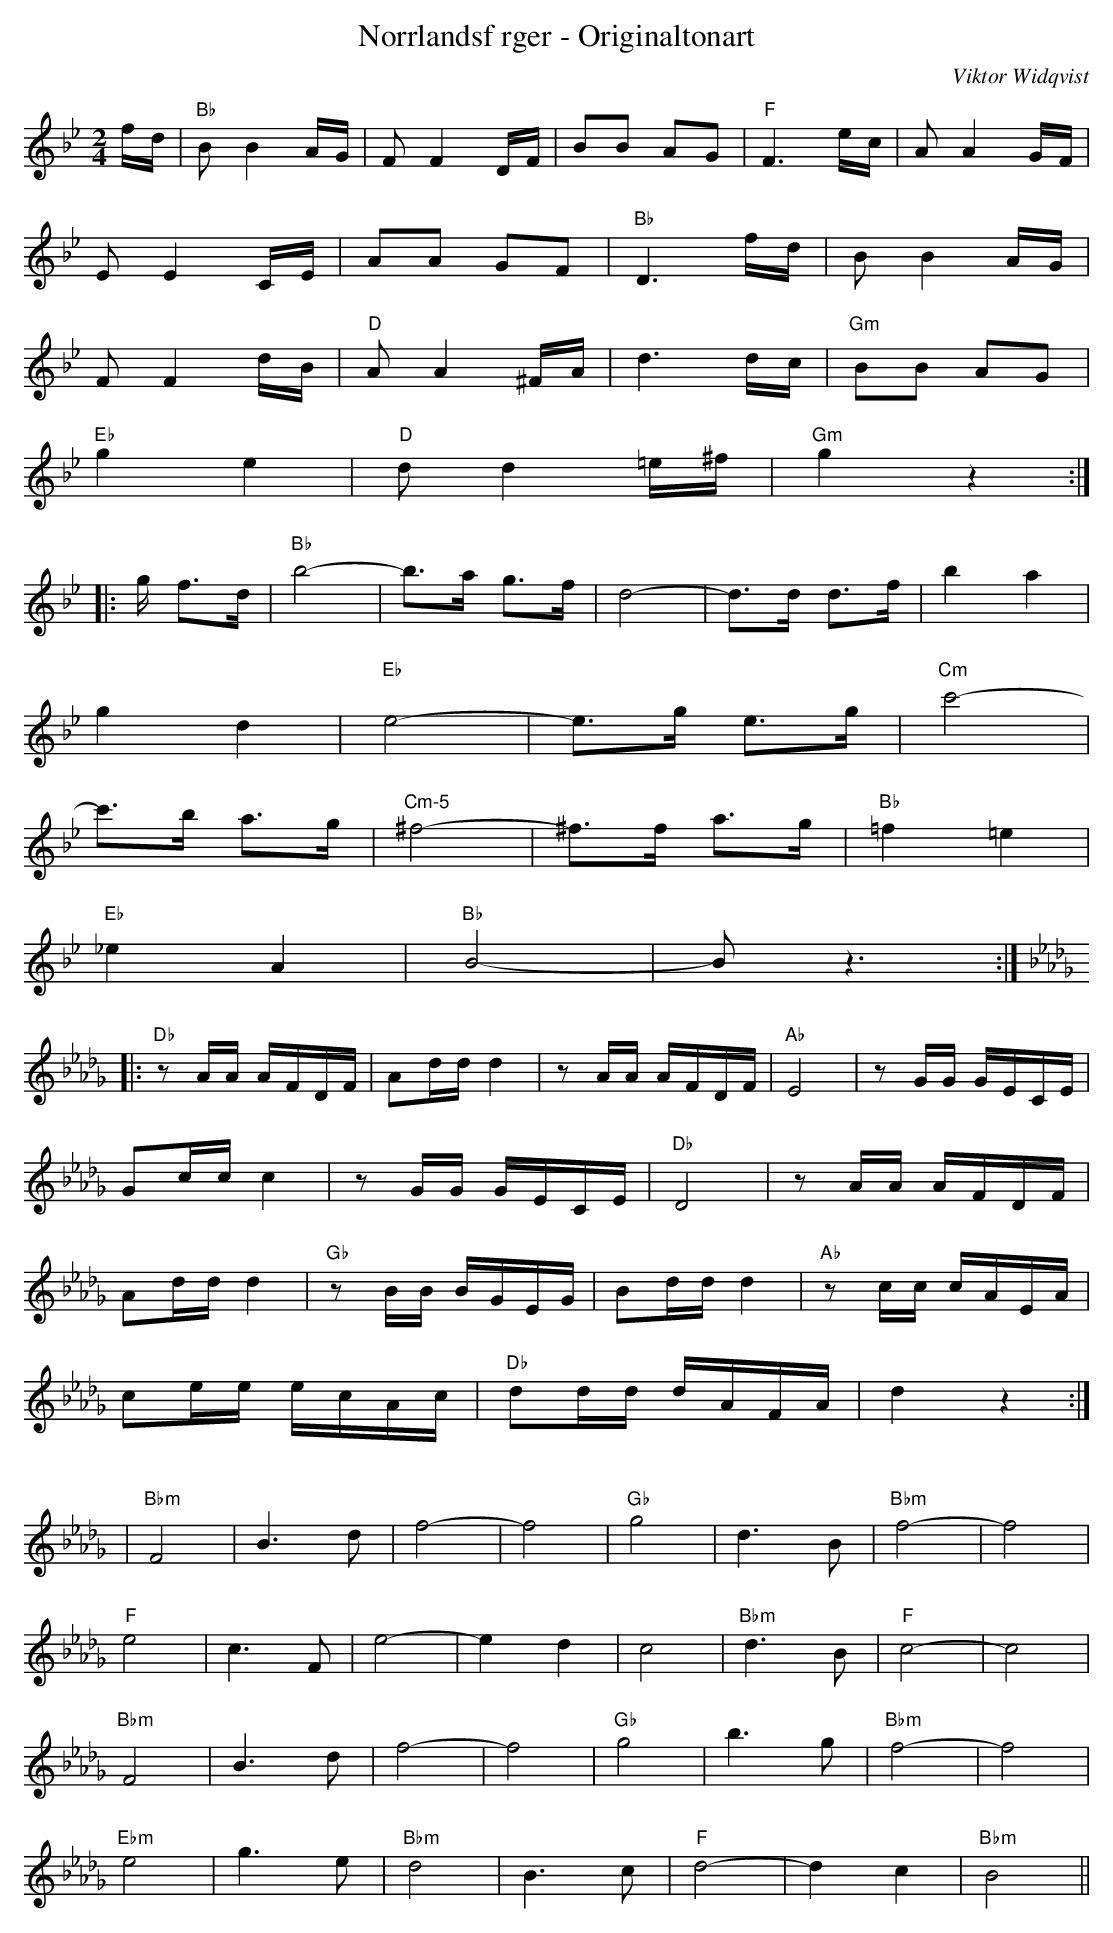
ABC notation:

X:1
T:Norrlandsf rger - Originaltonart
M:2/4
C:Viktor Widqvist
L:1/8
K:Bb
f/d/ |"Bb" BB2A/G/ | FF2D/F/ | BB AG | "F"F3e/c/ | AA2G/F/ |
EE2C/E/ | AA GF |"Bb" D3f/d/ | BB2 A/G/ |
FF2d/B/ | "D"AA2^F/A/ | d3d/c/ | "Gm"BB AG |
"Eb"g2 e2 | "D"dd2=e/^f/ | "Gm"g2z2 :|
|:g/ f>d | "Bb"b4- |b3/a/ g>f | d4- |d3/d/ d>f | b2 a2 |
g2 d2 | "Eb"e4- |e3/g/ e>g |"Cm" c'4- |
c'3/b/ a>g | "Cm-5"^f4- |^f3/f/ a>g | "Bb"=f2 =e2 |
"Eb"_e2 A2 | "Bb"B4- | B z3 :|
K:Db
|:"Db"zA/A/ A/F/D/F/ | Ad/d/ d2 |zA/A/ A/F/D/F/ | "Ab"E4 |zG/G/ G/E/C/E/ |
Gc/c/ c2 |zG/G/ G/E/C/E/ | "Db"D4 |zA/A/ A/F/D/F/ |
Ad/d/ d2 |"Gb"zB/B/ B/G/E/G/ | Bd/d/ d2 |"Ab"zc/c/ c/A/E/A/ |
ce/e/ e/c/A/c/ | "Db"dd/d/ d/A/F/A/ | d2z2 :|
K:Bbm
|"Bbm"F4 | B2>d2 | f4- |f4| "Gb"g4 | d2>B2 | "Bbm"f4- |f4|
"F"e4 | c2>F2 | e4- | e2 d2 | c4 | "Bbm"d2>B2 | "F"c4- | c4|
"Bbm"F4 | B2>d2 | f4- |f4| "Gb"g4 | b2>g2 | "Bbm"f4- |f4|
"Ebm"e4 | g2>e2 | "Bbm"d4 | B2>c2 | "F"d4- | d2 c2 | "Bbm"B4 ||
